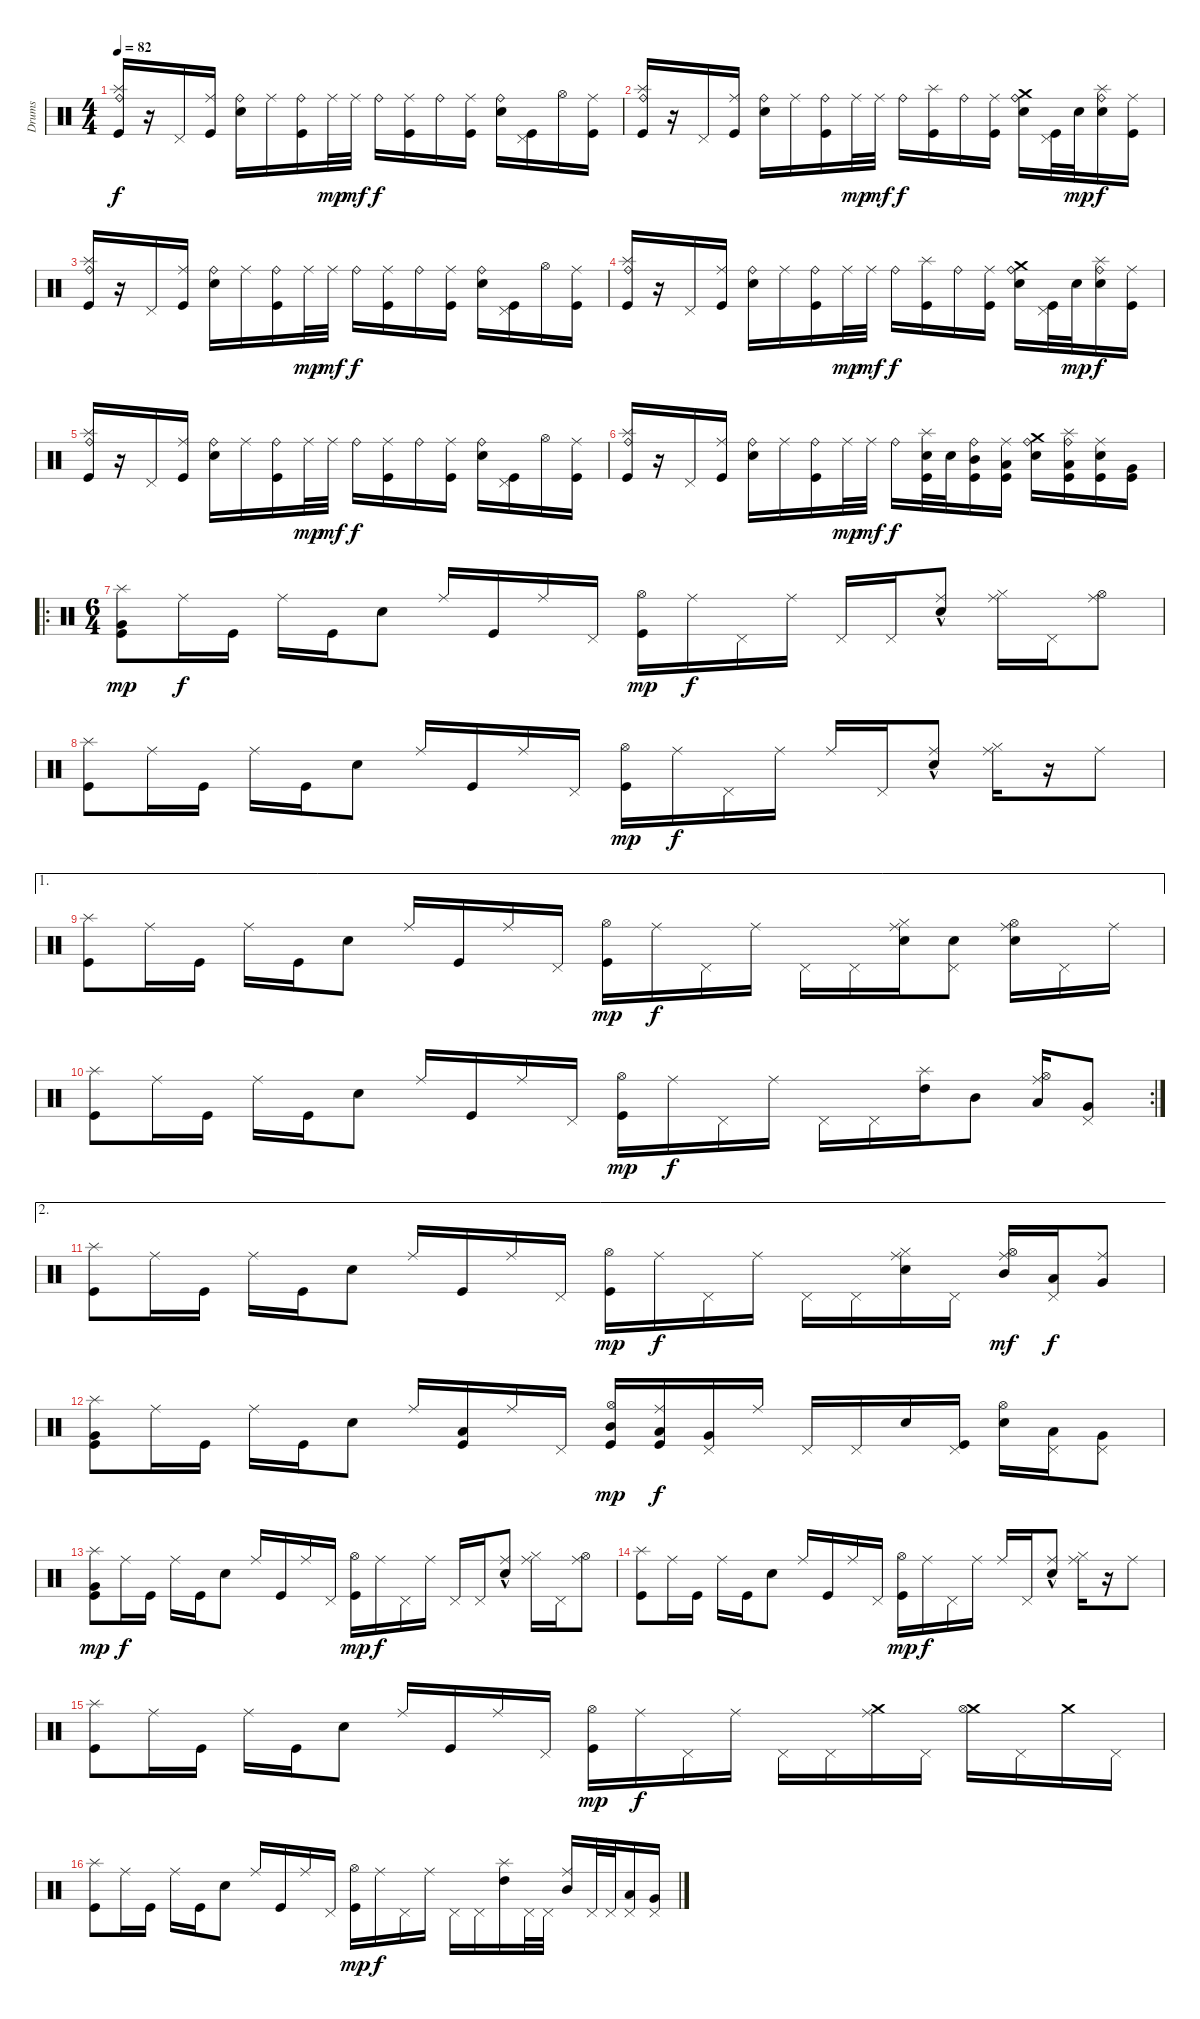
\track ("Drums" "Drums") {instrument percussion}
\staff {score}
\articulation defaults
\ts (4 4)
\tempo 82
\clef neutral
\ks c
("Ride (bell)" "Splash (hit)" "Kick (hit)").16{dy f} r.16 "Pedal Hi-Hat (hit)".16 ("Ride (middle)" "Kick (hit)").16 ("Ride (bell)" "Electric Snare (hit)").16 "Ride (middle)".16 ("Ride (bell)" "Kick (hit)").16 "Ride (middle)".32{dy mp} "Ride (middle)".32{dy mf} "Ride (bell)".16{dy f} ("Ride (middle)" "Kick (hit)").16 "Ride (bell)".16 ("Ride (middle)" "Kick (hit)").16 ("Ride (bell)" "Electric Snare (hit)").16 ("Pedal Hi-Hat (hit)" "Kick (hit)").16 "Hi-Hat (open)".16 ("Ride (middle)" "Kick (hit)").16 |
("Ride (bell)" "Splash (hit)" "Kick (hit)").16 r.16 "Pedal Hi-Hat (hit)".16 ("Ride (middle)" "Kick (hit)").16 ("Ride (bell)" "Electric Snare (hit)").16 "Ride (middle)".16 ("Ride (bell)" "Kick (hit)").16 "Ride (middle)".32{dy mp} "Ride (middle)".32{dy mf} "Ride (bell)".16{dy f} ("Splash (hit)" "Kick (hit)").16 "Ride (bell)".16 ("Ride (middle)" "Kick (hit)").16 ("Ride (bell)" "Crash medium (hit)" "Electric Snare (hit)").16 ("Pedal Hi-Hat (hit)" "Kick (hit)").32 "Snare (hit) 2".32{dy mp} ("Ride (bell)" "Splash (hit)" "Electric Snare (hit)").16{dy f} ("Ride (middle)" "Kick (hit)").16 |
("Ride (bell)" "Splash (hit)" "Kick (hit)").16 r.16 "Pedal Hi-Hat (hit)".16 ("Ride (middle)" "Kick (hit)").16 ("Ride (bell)" "Electric Snare (hit)").16 "Ride (middle)".16 ("Ride (bell)" "Kick (hit)").16 "Ride (middle)".32{dy mp} "Ride (middle)".32{dy mf} "Ride (bell)".16{dy f} ("Ride (middle)" "Kick (hit)").16 "Ride (bell)".16 ("Ride (middle)" "Kick (hit)").16 ("Ride (bell)" "Electric Snare (hit)").16 ("Pedal Hi-Hat (hit)" "Kick (hit)").16 "Hi-Hat (open)".16 ("Ride (middle)" "Kick (hit)").16 |
("Ride (bell)" "Splash (hit)" "Kick (hit)").16 r.16 "Pedal Hi-Hat (hit)".16 ("Ride (middle)" "Kick (hit)").16 ("Ride (bell)" "Electric Snare (hit)").16 "Ride (middle)".16 ("Ride (bell)" "Kick (hit)").16 "Ride (middle)".32{dy mp} "Ride (middle)".32{dy mf} "Ride (bell)".16{dy f} ("Splash (hit)" "Kick (hit)").16 "Ride (bell)".16 ("Ride (middle)" "Kick (hit)").16 ("Ride (bell)" "Crash medium (hit)" "Electric Snare (hit)").16 ("Pedal Hi-Hat (hit)" "Kick (hit)").32 "Snare (hit) 2".32{dy mp} ("Ride (bell)" "Splash (hit)" "Electric Snare (hit)").16{dy f} ("Ride (middle)" "Kick (hit)").16 |
("Ride (bell)" "Splash (hit)" "Kick (hit)").16 r.16 "Pedal Hi-Hat (hit)".16 ("Ride (middle)" "Kick (hit)").16 ("Ride (bell)" "Electric Snare (hit)").16 "Ride (middle)".16 ("Ride (bell)" "Kick (hit)").16 "Ride (middle)".32{dy mp} "Ride (middle)".32{dy mf} "Ride (bell)".16{dy f} ("Ride (middle)" "Kick (hit)").16 "Ride (bell)".16 ("Ride (middle)" "Kick (hit)").16 ("Ride (bell)" "Electric Snare (hit)").16 ("Pedal Hi-Hat (hit)" "Kick (hit)").16 "Hi-Hat (open)".16 ("Ride (middle)" "Kick (hit)").16 |
("Ride (bell)" "Splash (hit)" "Kick (hit)").16 r.16 "Pedal Hi-Hat (hit)".16 ("Ride (middle)" "Kick (hit)").16 ("Ride (bell)" "Electric Snare (hit)").16 "Ride (middle)".16 ("Ride (bell)" "Kick (hit)").16 "Ride (middle)".32{dy mp} "Ride (middle)".32{dy mf} "Ride (bell)".16{dy f} ("Splash (hit)" "Snare (hit) 2" "Kick (hit)").32 "Electric Snare (hit)".32 ("Ride (bell)" "Mid Tom (hit)" "Kick (hit)").16 ("Ride (middle)" "Low Tom (hit)" "Kick (hit)").16 ("Ride (bell)" "Crash medium (hit)" "Electric Snare (hit)").16 ("Ride (bell)" "Splash (hit)" "Low Tom (hit)" "Kick (hit)").16 ("Ride (middle)" "Electric Snare (hit)" "Kick (hit)").16 ("Very Low Tom (hit)" "Kick (hit)").16 |
\ro
\ts (6 4)
("Splash (hit)" "Very Low Tom (hit)" "Kick (hit)").8{dy mp} "Ride (middle)".16{dy f} "Kick (hit)".16 "Ride (middle)".16 "Kick (hit)".16 "Electric Snare (hit)".8 "Ride (middle)".16 "Kick (hit)".16 "Ride (middle)".16 "Pedal Hi-Hat (hit)".16 ("Hi-Hat (open)" "Kick (hit)").16{dy mp} "Ride (middle)".16{dy f} "Pedal Hi-Hat (hit)".16 "Ride (middle)".16 "Pedal Hi-Hat (hit)".16 "Pedal Hi-Hat (hit)".16 ("Ride (middle)"{hac} "Electric Snare (hit)").8 ("Ride (middle)" "Hi-Hat (closed)").16 "Pedal Hi-Hat (hit)".16 ("Ride (middle)" "Hi-Hat (open)").8 |
("Splash (hit)" "Kick (hit)").8 "Ride (middle)".16 "Kick (hit)".16 "Ride (middle)".16 "Kick (hit)".16 "Electric Snare (hit)".8 "Ride (middle)".16 "Kick (hit)".16 "Ride (middle)".16 "Pedal Hi-Hat (hit)".16 ("Hi-Hat (open)" "Kick (hit)").16{dy mp} "Ride (middle)".16{dy f} "Pedal Hi-Hat (hit)".16 "Ride (middle)".16 "Ride (middle)".16 "Pedal Hi-Hat (hit)".16 ("Ride (middle)"{hac} "Electric Snare (hit)").8 ("Ride (middle)" "Hi-Hat (closed)").16 r.16 "Ride (middle)".8 |
\ae 1
("Splash (hit)" "Kick (hit)").8 "Ride (middle)".16 "Kick (hit)".16 "Ride (middle)".16 "Kick (hit)".16 "Electric Snare (hit)".8 "Ride (middle)".16 "Kick (hit)".16 "Ride (middle)".16 "Pedal Hi-Hat (hit)".16 ("Hi-Hat (open)" "Kick (hit)").16{dy mp} "Ride (middle)".16{dy f} "Pedal Hi-Hat (hit)".16 "Ride (middle)".16 "Pedal Hi-Hat (hit)".16 "Pedal Hi-Hat (hit)".16 ("Ride (middle)" "Hi-Hat (closed)" "Electric Snare (hit)").16 ("Pedal Hi-Hat (hit)" "Electric Snare (hit)").8 ("Ride (middle)" "Hi-Hat (open)" "Electric Snare (hit)").16 "Pedal Hi-Hat (hit)".16 "Ride (middle)".16 |
\rc 2
("Splash (hit)" "Kick (hit)").8 "Ride (middle)".16 "Kick (hit)".16 "Ride (middle)".16 "Kick (hit)".16 "Electric Snare (hit)".8 "Ride (middle)".16 "Kick (hit)".16 "Ride (middle)".16 "Pedal Hi-Hat (hit)".16 ("Hi-Hat (open)" "Kick (hit)").16{dy mp} "Ride (middle)".16{dy f} "Pedal Hi-Hat (hit)".16 "Ride (middle)".16 "Pedal Hi-Hat (hit)".16 "Pedal Hi-Hat (hit)".16 ("Splash (hit)" "High Tom (hit)").16 "Mid Tom (hit)".8 ("Ride (middle)" "Hi-Hat (open)" "Low Tom (hit)").16 ("Pedal Hi-Hat (hit)" "Very Low Tom (hit)").8 |
\ae 2
("Splash (hit)" "Kick (hit)").8 "Ride (middle)".16 "Kick (hit)".16 "Ride (middle)".16 "Kick (hit)".16 "Electric Snare (hit)".8 "Ride (middle)".16 "Kick (hit)".16 "Ride (middle)".16 "Pedal Hi-Hat (hit)".16 ("Hi-Hat (open)" "Kick (hit)").16{dy mp} "Ride (middle)".16{dy f} "Pedal Hi-Hat (hit)".16 "Ride (middle)".16 "Pedal Hi-Hat (hit)".16 "Pedal Hi-Hat (hit)".16 ("Ride (middle)" "Hi-Hat (closed)" "Electric Snare (hit)").16 "Pedal Hi-Hat (hit)".16 ("Ride (middle)" "Hi-Hat (open)" "Mid Tom (hit)").16{dy mf} ("Pedal Hi-Hat (hit)" "Low Tom (hit)").16{dy f} ("Ride (middle)" "Very Low Tom (hit)").8 |
("Splash (hit)" "Very Low Tom (hit)" "Kick (hit)").8 "Ride (middle)".16 "Kick (hit)".16 "Ride (middle)".16 "Kick (hit)".16 "Electric Snare (hit)".8 "Ride (middle)".16 ("Low Tom (hit)" "Kick (hit)").16 "Ride (middle)".16 "Pedal Hi-Hat (hit)".16 ("Hi-Hat (open)" "Mid Tom (hit)" "Kick (hit)").16{dy mp} ("Ride (middle)" "Low Tom (hit)" "Kick (hit)").16{dy f} ("Pedal Hi-Hat (hit)" "Very Low Tom (hit)").16 "Ride (middle)".16 "Pedal Hi-Hat (hit)".16 "Pedal Hi-Hat (hit)".16 "Electric Snare (hit)".16 ("Pedal Hi-Hat (hit)" "Kick (hit)").16 ("Hi-Hat (open)" "Electric Snare (hit)").16 ("Pedal Hi-Hat (hit)" "Low Tom (hit)").16 ("Pedal Hi-Hat (hit)" "Very Low Tom (hit)").8 |
("Splash (hit)" "Very Low Tom (hit)" "Kick (hit)").8{dy mp} "Ride (middle)".16{dy f} "Kick (hit)".16 "Ride (middle)".16 "Kick (hit)".16 "Electric Snare (hit)".8 "Ride (middle)".16 "Kick (hit)".16 "Ride (middle)".16 "Pedal Hi-Hat (hit)".16 ("Hi-Hat (open)" "Kick (hit)").16{dy mp} "Ride (middle)".16{dy f} "Pedal Hi-Hat (hit)".16 "Ride (middle)".16 "Pedal Hi-Hat (hit)".16 "Pedal Hi-Hat (hit)".16 ("Ride (middle)"{hac} "Electric Snare (hit)").8 ("Ride (middle)" "Hi-Hat (closed)").16 "Pedal Hi-Hat (hit)".16 ("Ride (middle)" "Hi-Hat (open)").8 |
("Splash (hit)" "Kick (hit)").8 "Ride (middle)".16 "Kick (hit)".16 "Ride (middle)".16 "Kick (hit)".16 "Electric Snare (hit)".8 "Ride (middle)".16 "Kick (hit)".16 "Ride (middle)".16 "Pedal Hi-Hat (hit)".16 ("Hi-Hat (open)" "Kick (hit)").16{dy mp} "Ride (middle)".16{dy f} "Pedal Hi-Hat (hit)".16 "Ride (middle)".16 "Ride (middle)".16 "Pedal Hi-Hat (hit)".16 ("Ride (middle)"{hac} "Electric Snare (hit)").8 ("Ride (middle)" "Hi-Hat (closed)").16 r.16 "Ride (middle)".8 |
("Splash (hit)" "Kick (hit)").8 "Ride (middle)".16 "Kick (hit)".16 "Ride (middle)".16 "Kick (hit)".16 "Electric Snare (hit)".8 "Ride (middle)".16 "Kick (hit)".16 "Ride (middle)".16 "Pedal Hi-Hat (hit)".16 ("Hi-Hat (open)" "Kick (hit)").16{dy mp} "Ride (middle)".16{dy f} "Pedal Hi-Hat (hit)".16 "Ride (middle)".16 "Pedal Hi-Hat (hit)".16 "Pedal Hi-Hat (hit)".16 ("Ride (middle)" "Crash medium (hit)").16 "Pedal Hi-Hat (hit)".16 ("Crash medium (hit)" "Hi-Hat (open)").16 "Pedal Hi-Hat (hit)".16 "Crash medium (hit)".16 "Pedal Hi-Hat (hit)".16 |
("Splash (hit)" "Kick (hit)").8 "Ride (middle)".16 "Kick (hit)".16 "Ride (middle)".16 "Kick (hit)".16 "Electric Snare (hit)".8 "Ride (middle)".16 "Kick (hit)".16 "Ride (middle)".16 "Pedal Hi-Hat (hit)".16 ("Hi-Hat (open)" "Kick (hit)").16{dy mp} "Ride (middle)".16{dy f} "Pedal Hi-Hat (hit)".16 "Ride (middle)".16 "Pedal Hi-Hat (hit)".16 "Pedal Hi-Hat (hit)".16 ("Splash (hit)" "High Tom (hit)").16 "Pedal Hi-Hat (hit)".32 "Pedal Hi-Hat (hit)".32 ("Ride (middle)" "Mid Tom (hit)").16 "Pedal Hi-Hat (hit)".32 "Pedal Hi-Hat (hit)".32 ("Pedal Hi-Hat (hit)" "Low Tom (hit)").16 ("Pedal Hi-Hat (hit)" "Very Low Tom (hit)").16
